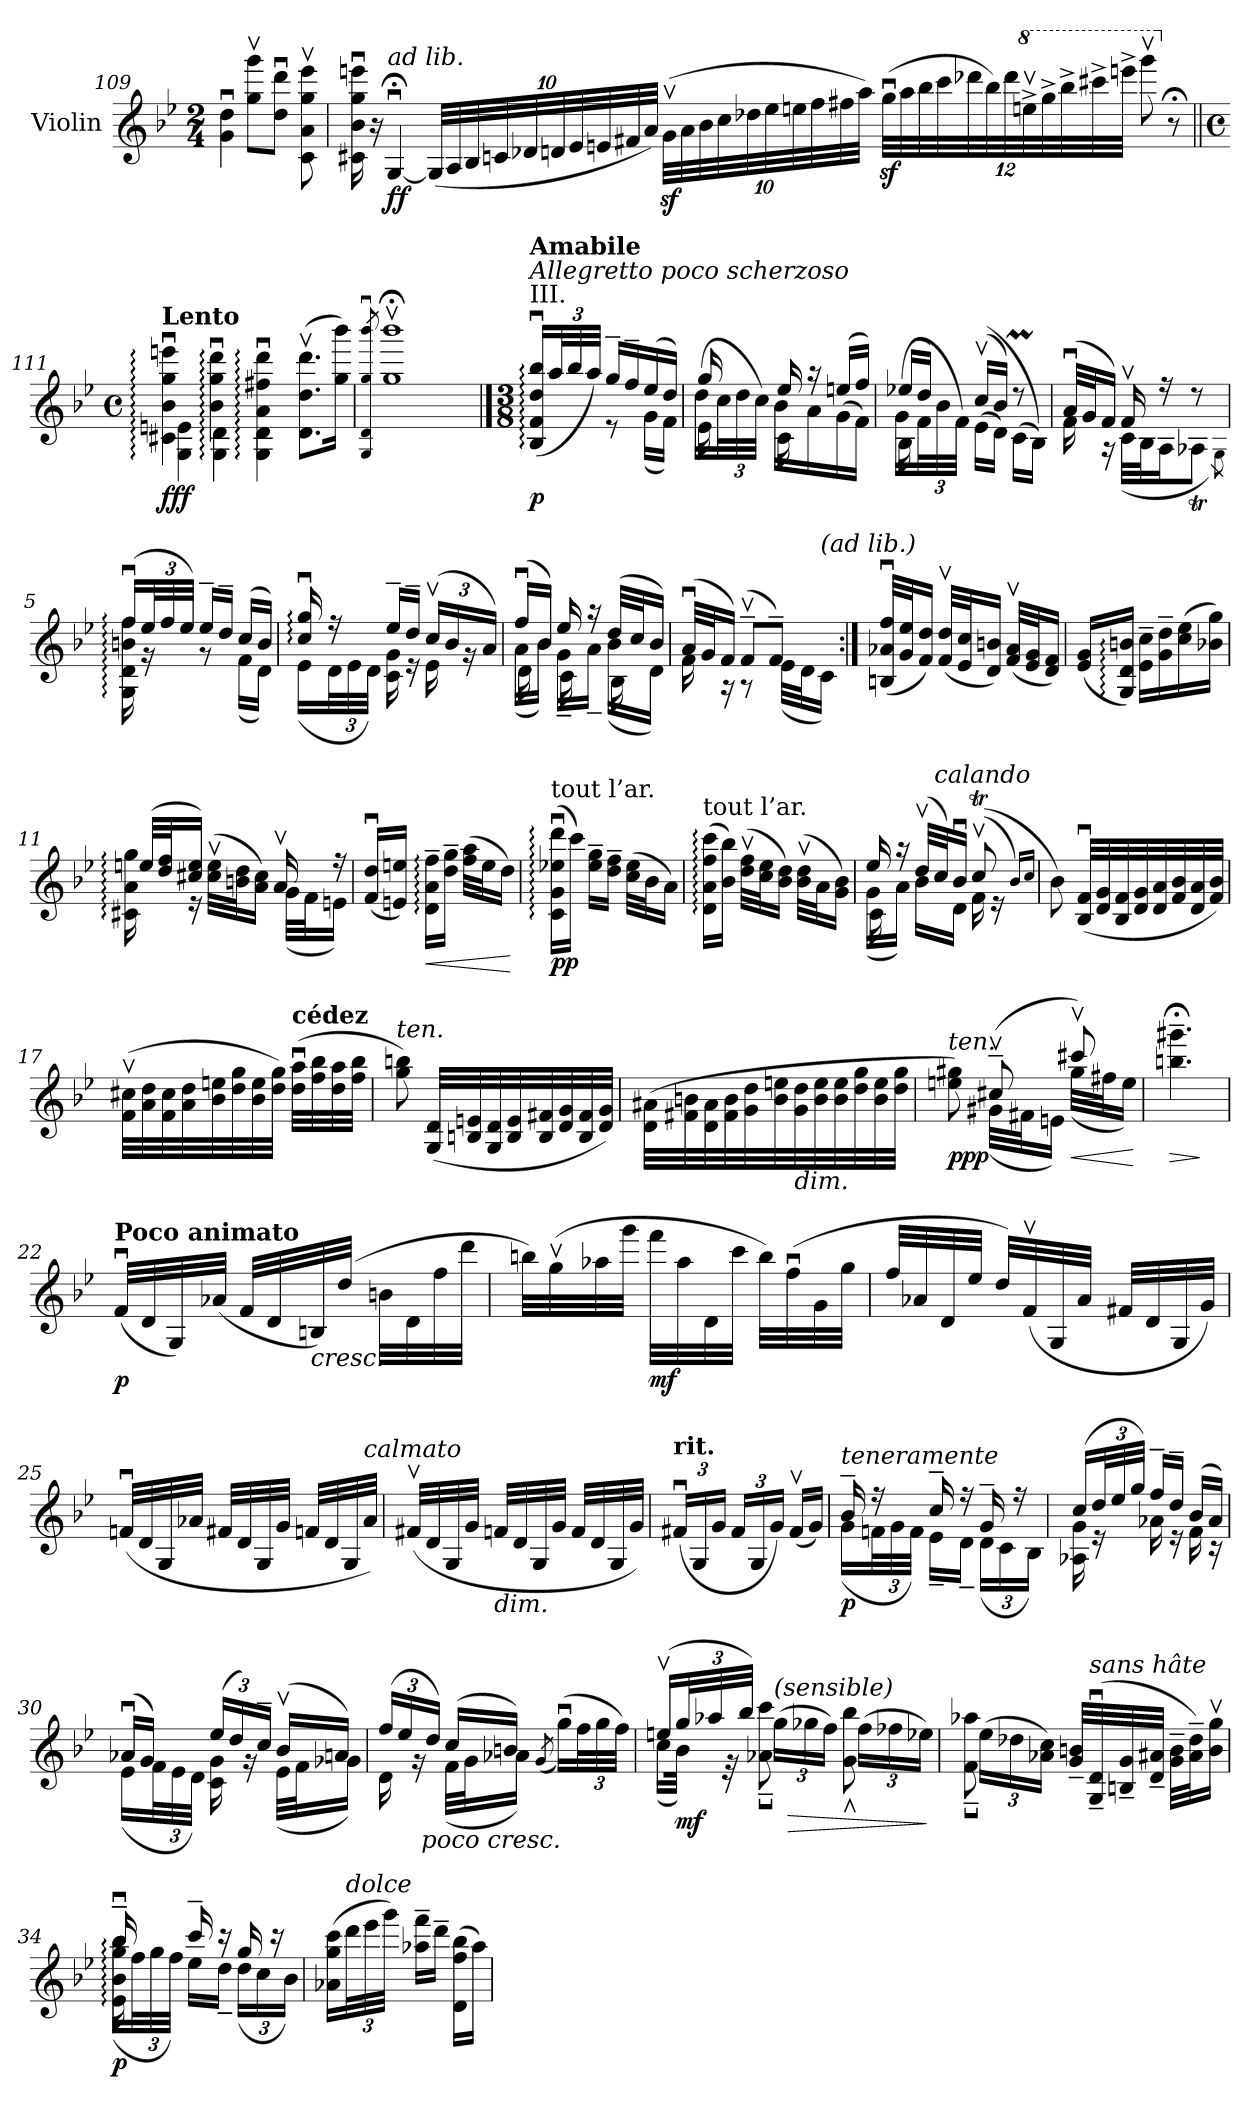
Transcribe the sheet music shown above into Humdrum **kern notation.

**kern	**dynam
*part1	*part1
*staff1	*staff1
*I"Violin	*
*I'Vln.	*
*clefG2	*
*k[b-e-]	*
*M2/4	*
=109	=109
8g\u 8dd\uJ	.
8gg\v 8ggg\vL	.
8dd\u 8ddd\uJ	.
8c\v 8a\v 8gg\v 8eee-\v	.
=110	=110
16c#X\u 16b-\u 16gg\u 16eeen\u	.
16r	.
!LO:TX:i:t=ad lib.	!
!	!LO:DY:b
[4G;<u/	ff
*Xbrackettup	*
(<40G/LLL]	.
40A/	.
40B-/	.
40cn/	.
40d-X/	.
40dn/	.
40e-/	.
40en/	.
40f#X/	.
40a/JJJ)	.
(>40gz<v\LLL	.
40a\	.
40b-\	.
40cc\	.
40dd-X\	.
40ee-\	.
40een\	.
40ff\	.
40ff#X\	.
40aa\JJJ)	.
!!LO:LB:g=z
=110X1-	=110X1-
(>48ggz<u\LLL	.
48aa\	.
48bb-\	.
48ccc\	.
48ddd-X\	.
48bb-\)	.
48ddd-\	.
*8va	*
48eeenv^\	.
48ggg^\	.
48bbb-^\	.
48cccc#X^\	.
48eeeen^\JJJ	.
8ggggv\	.
*X8va	*
8r;<	.
=111||	=111||
*M4/4	*
*met(c)	*
*^	*
!LO:TX:a:B:t=Lento	!	!
!	!	!LO:DY:b
4c#X\:u 4b-\:u 4gg\:u 4eeen\:u	4G\: 4en\:	fff
4b-\:u 4gg\:u 4ddd\:u	4G\: 4d\:	.
4d\:u 4a\:u 4ff#X\:u 4ddd\:u	4G\: 4d\:	.
(>8.d\v 8.dd\v 8.ddd\vL	4ryy	.
16gg\ 16bbb-\Jk)	.	.
*v	*v	*
=112	=112
8qG/u 8qd/u 8qgg/u 8qbbb-/u	.
1gg;<v 1bbb-;<v	.
!!LO:PB:g=z
==1	==1
*M3/8	*
*MM33	*
*^	*
!LO:TX:a:t=III.	!	!
!LO:TX:a:i:t=Allegretto poco scherzoso	!	!
!LO:TX:a:B:t=Amabile	!	!
!	!	!LO:DY:b
(>16B-/:u 16f/:u 16dd/:u 16bb-/:uLL	8ryy	p
48aa/L	.	.
48bb-/	.	.
48aa/JJJ)	.	.
16gg~/LL	8r	.
16ff~/	.	.
(>16ee-/	(<16g\LL	.
16dd/JJ)	16f\JJ)	.
=2	=2	=2
*	*^	*
16gg:/	16e-\	(>16dd\LL	.
16ryy	16ryy	48cc\L	.
.	.	48dd\	.
.	.	48cc\JJJ)	.
16ee-/	16c\	16b-\LL	.
16r	8.ryy	16a\	.
(>16een/LL	.	(<16g\	.
16ff/JJ)	.	16f\JJ)	.
=3	=3	=3	=3
(>16ee-X:/LL	16B-\	(<16g\LL	.
16dd/JJ)	4ryy	48f\L	.
.	.	48b-\	.
.	.	48f\JJJ)	.
(>(>16ccv/LL	.	(<16e-\LL	.
16b-/JJ)	.	16d\JJ)	.
8r	.	(<16cM\LL	.
.	16ryy	16B-\JJ))	.
*	*v	*v	*
!!LO:LB:g=z
=4	=4	=4
(>32au/LLL	16f\	.
32g/J	.	.
16f/JJ)	16r	.
16fv/	(<32c\LLL	.
.	32B-\J	.
16r	16A\J	.
8r	8A-XT\J	.
.	8qG\)	.
=5	=5	=5
(>16ffu/LL	16G\: 16d\: 16bn\: 16ff\:	.
48ee-/L	16r	.
48ff/	.	.
48ee-/JJJ)	.	.
16ee-~/LL	8r	.
16dd~/JJ	.	.
(>16cc/LL	(<16f\LL	.
16b/JJ)	16d\JJ)	.
=6	=6	=6
16cc/:u 16gg/:u	(<16e-\LL	.
16r	48d\L	.
.	48e-\	.
.	48d\JJJ)	.
16ee-~/LL	16c\ 16g\	.
16dd~/JJ	16r	.
(>24ccv/LL	16e-\	.
24b-/	.	.
.	16rg	.
24a/JJ)	.	.
!!LO:LB:g=z	!!
=7	=7	=7
*	*^	*
(>16ff:u/LL	(<16a\LL	16d\	.
16b-/JJ)	16b-\JJ)	16ryy	.
16ee-:/	16g~\LL	16c\	.
16r	16a~\JJ	16ryy	.
(>32dd:/LLL	(<16b-\LL	16B-\	.
32cc/J	.	.	.
16b-/JJ)	16d\JJ)	16ryy	.
*	*v	*v	*
=8	=8	=8
(>32au/LLL	16f\	.
32g/J	.	.
16f/JJ)	16r	.
(>8fv~/L	8r	.
8f~/J)	(<32e-\LLL	.
.	32d\J	.
!	!LO:TX:i:t=(ad lib.)	!
.	16c\JJ)	.
=9:|!	=9:|!	=9:|!
!LO:TX:b:t=tout l’ar.	!	!
*v	*v	*
(<32Bn/u 32a-X/u 32ff/uLLL	.
32g/ 32ee-/J	.
16f/ 16dd/JJ)	.
(<32f/v 32dd/vLLL	.
32e-/ 32cc/J	.
16d/ 16bn/JJ)	.
(<32f/v 32a-/vLLL	.
32e-/ 32g/J	.
16d/ 16f/JJ)	.
!!LO:LB:g=z
=10	=10
(<16e-/ 16g/LL	.
16G/: 16d/: 16bn/:JJ)	.
16e-\~ 16cc\~LL	.
16g\~ 16dd\~	.
(>16cc\ 16ee-\	.
16b-X\ 16gg\JJ)	.
=11	=11
*^	*
(>32een/LLL	16c#X\: 16a\: 16gg\:	.
32dd/ 32ff/J	.	.
16cc#X/ 16ee/JJ)	16r	.
(>32cc#\v 32ee\vLLL	8ryy	.
32bn\ 32dd\J	.	.
16a\ 16cc#\JJ)	.	.
16av/	(<32g\LLL	.
.	32f\J	.
16r	16en\JJ)	.
*v	*v	*
=12	=12
(<16f/u 16dd/uLL	.
16en/ 16een/JJ)	.
!	!LO:HP:b
16d\:~ 16a\:~ 16ff\:~LL	<
16dd\~ 16gg\~JJ	.
(>32ff\ 32aa\LLL	.
32ee\J	.
16dd\JJ)	.
.	[
!!LO:LB:g=z
=13	=13
!LO:TX:a:t=tout l’ar.	!
!	!LO:DY:b
(>16c\:u 16g\:u 16ee-X\:u 16ddd\:uLL	pp
16ccc\JJ)	.
16ee-\~ 16gg\~LL	.
16dd\~ 16ff\~JJ	.
(>32cc\ 32ee-\LLL	.
32b-\J	.
16a\JJ)	.
=14	=14
!LO:TX:a:t=tout l’ar.	!
(>16d\:< 16a\:< 16ff\:< 16ccc\:<LL	.
16b-\ 16bb-\JJ)	.
(>32dd\v 32ff\vLLL	.
32cc\ 32ee-\J	.
16b-\ 16dd\JJ)	.
(>32b-\v 32dd\vLLL	.
32a\J	.
16g\ 16b-\JJ)	.
=15	=15
*^	*
*	*^	*
16ee-:/	(<16g\LL	16c\	.
16r	16a\JJ)	4ryy	.
(>32ddv/LLL	16b-\LL	.	.
!LO:TX:i:t=calando	!	!	!
32cc/J)	.	.	.
16b-u/JJ	16d\JJ	.	.
(>(>8ccTv/	16f\	.	.
.	16r	16ryy	.
*v	*v	*v	*
16qb-/LL)	.
16qcc/JJ	.
!!LO:LB:g=z
=16	=16
8b-\)	.
!	!LO:DY:b
!	!LO:DY:n=1:b
(<32B-/u 32f/uLLL	pp other-dynamics
32d/ 32g/	.
32B-/ 32f/	.
32d/ 32g/	.
32d/ 32a/	.
32f/ 32b-/	.
32d/ 32a/	.
32f/ 32b-/JJJ)	.
=17	=17
(>32f\v 32cc#X\vLLL	.
32a\ 32dd\	.
32f\ 32cc#\	.
32a\ 32dd\	.
32b-\ 32een\	.
32dd\ 32gg\	.
32b-\ 32ee\	.
32dd\ 32gg\JJJ)	.
!LO:TX:a:B:t=cédez	!
(>32dd\u 32aa\uLLL	.
32ff\ 32bb-\	.
32dd\ 32aa\	.
32ff\ 32bb-\JJJ	.
=18	=18
!LO:TX:i:t=ten.	!
8gg\ 8bbn\)	.
(<32G/ 32d/LLL	.
32Bn/ 32en/	.
32G/ 32d/	.
32B/ 32e/	.
32B/ 32f#X/	.
32d/ 32g/	.
32B/ 32f#/	.
32d/ 32g/JJJ)	.
!!LO:LB:g=z
=19	=19
(>32d\ 32a#X\LLL	.
32f#X\ 32bn\	.
32d\ 32a#\	.
32f#\ 32b\	.
32g\ 32dd\	.
32b\ 32een\	.
!LO:TX:b:i:t=dim.	!
32g\ 32dd\	.
32b\ 32ee\	.
32b\ 32ee\	.
32dd\ 32gg\	.
32b\ 32ee\	.
32dd\ 32gg\JJJ	.
=20	=20
*^	*
!LO:TX:i:t=ten.	!	!
!	!	!LO:DY:b
8een\ 8gg#X\)	8ryy	ppp
(>8cc#Xv~/	(<32g#X\LLL	.
.	32f#X\J	.
.	16en\JJ)	.
!	!	!LO:HP:b
8ccc#Xv/)	(<32gg#\LLL	<
.	32ff#X\J	.
.	16ee\JJ)	.
*v	*v	*
.	[
=21	=21
!	!LO:HP:b
4.bbn\;<~ 4.ggg#X\;<~	>
.	]
!!LO:LB:g=z
=22	=22
!LO:TX:a:B:t=Poco animato	!
!	!LO:DY:b
(<32fu/LLL	p
32d/	.
32G/)	.
(<32a-X/JJJ	.
32f/LLL	.
32d/	.
!LO:TX:b:i:t=cresc.	!
32Bn/)	.
(>32dd/JJJ	.
32bn\LLL	.
32d\	.
32ff\	.
32ddd\JJJ	.
=23	=23
32bbn\LLL)	.
(>32ggv\	.
32aa-X\	.
32ggg\JJJ	.
!	!LO:DY:b
32fff\LLL	mf
32aa-\	.
32d\	.
32ccc\JJJ	.
32bb\LLL)	.
(>32ffu\	.
32g\	.
32gg\JJJ	.
=24	=24
32ff/LLL	.
32a-X/	.
32d/	.
32ee-/JJJ	.
32dd/LLL)	.
(<32fv/	.
32G/	.
32a-/JJJ	.
32f#X/LLL	.
32d/	.
32G/	.
32g/JJJ)	.
!!LO:PB:g=z
=25	=25
(<32fnu/LLL	.
32d/	.
32G/	.
32a-X/JJJ	.
32f#X/LLL	.
32d/	.
32G/	.
32g/JJJ	.
32fn/LLL	.
32d/	.
32G/	.
!LO:TX:i:t=calmato	!
32a-/JJJ)	.
=26	=26
(<32f#Xv/LLL	.
32d/	.
32G/	.
32g/JJJ	.
!LO:TX:b:i:t=dim.	!
32fn/LLL	.
32d/	.
32G/	.
32g/JJJ	.
32f/LLL	.
32d/	.
32G/	.
32g/JJJ)	.
=27	=27
!LO:TX:a:B:t=rit.	!
(<24f#Xu/LL	.
24G/	.
24g/JJ	.
24f#/LL	.
24G/	.
24g/JJ)	.
(<16f#v/LL	.
16g/JJ)	.
!!LO:LB:g=z
=28	=28
*^	*
!LO:TX:i:t=teneramente	!	!
!	!	!LO:DY:b
16b-~/	(<16g\LL	p
16r	48fn\L	.
.	48g\	.
.	48f\JJJ)	.
16cc~/	16e-~\LL	.
16r	16d~\JJ	.
16g~/	(<24d\LL	.
.	24c\	.
16r	.	.
.	24B-\JJ)	.
=29	=29	=29
(>16cc/LL	16A-X\ 16g\	.
48dd/L	16r	.
48ee-/	.	.
48gg/JJJ)	.	.
16ff~/LL	16a-X\	.
16dd~/JJ	16r	.
(>16b-/LL	16f\	.
16a-/JJ)	16r	.
=30	=30	=30
(>16a-Xu/LL	(<16e-\LL	.
16g/JJ)	48f\L	.
.	48e-\	.
.	48d\JJJ)	.
(>24ee-:/LL	16c\ 16g\	.
24dd/)	.	.
.	16rg	.
24cc~/JJ	.	.
(>16b-v/LL	(<32e-\LLL	.
.	32f\J	.
16an/JJ)	16g-X\JJ)	.
!!LO:LB:g=z	!!
=31	=31	=31
(>24ff/LL	16d\	.
24ee-/	.	.
.	16rg	.
!LO:TX:b:i:t=poco cresc.	!	!
24dd/JJ)	.	.
(>16cc/LL	(<32f\LLL	.
.	32g\J	.
16bn/JJ)	16a-X\JJ)	.
(<8qg/	.	.
(>16ggu\LL)	8ryy	.
48ff\L	.	.
48gg\	.	.
48ff\JJJ)	.	.
=32	=32	=32
(>16eenv/LL	(<16cc\LL	.
!	!	!LO:DY:b
48gg/L	32b-\JJk)	mf
48aa-X/	.	.
.	32r	.
48bb-/JJJ)	.	.
!LO:TX:i:t=(sensible)	!	!
(>24gg\LL	8a-X\u~> 8ccc\u~>	.
!	!	!LO:HP:b
24gg-X\	.	>
24ff\JJ)	.	.
(>24ff\LL	8g\v 8bb-\v	.
24ff-X\	.	.
24ee-X\JJ)	.	.
*v	*v	*
.	]
=33	=33
*^	*
(>24ee-\LL	8f\u~> 8aa-X\u~>	.
24dd-X\	.	.
24a-X\ 24cc\JJ)	.	.
32g/~ 32bn/~LLL	4ryy	.
!LO:TX:i:t=sans hâte	!	!
(>32G/u~ 32d/u~	.	.
32Bn/~ 32g/~	.	.
32d/~ 32a#X/~JJJ	.	.
32g\~ 32b\~LLL	.	.
32a#\~ 32dd-\~J)	.	.
16b\v 16gg\vJJ	.	.
!!LO:LB:g=z	!!
=34	=34	=34
*	*^	*
!	!	!	!LO:DY:b
16bb-u~/	(<16gg\LL	16e-\: 16b-\: 16bb-\:	p
16ryy	48ff\L	4ryy	.
.	48gg\	.	.
.	48ff\JJJ)	.	.
16ccc~/	16ee-\LL	.	.
16rccc	16dd<~\JJ	.	.
16gg/	(<24dd\LL	.	.
.	24cc\	.	.
16r	.	16ryy	.
.	24b-\JJ)	.	.
*	*v	*v	*
=35	=35	=35
!LO:TX:a:t=tout l’ar.	!	!
*v	*v	*
(>16a-X\ 16gg\ 16ccc\LL	.
!LO:TX:i:t=dolce	!
48ddd\L	.
48eee-\	.
48ggg\JJJ)	.
16aa-X\~ 16fff\~LL	.
16ddd~\JJ	.
(>16d\ 16ff\ 16bb-\LL	.
16aa-\JJ)	.
=	=
*-	*-
